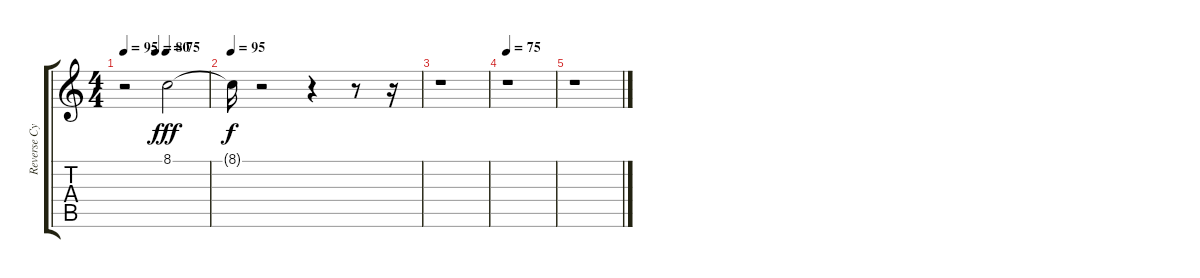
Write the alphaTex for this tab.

\track ("Reverse Cymbal" "Reverse Cy") {instrument reversecymbal}
\staff {score tabs}
\tuning (E4 B3 G3 D3 A2 E2) {hide}
\ts (4 4)
\tempo 95
\tempo (80 0.375)
\tempo (75 0.5)
\clef g2
\ks c
r.2{dy f} 8.1.2{dy fff} |
\tempo 95
8.1{t}.16{dy f} r.2 r.4 r.8 r.16 |
r.1 |
\tempo 75
r.1 |
r.1
